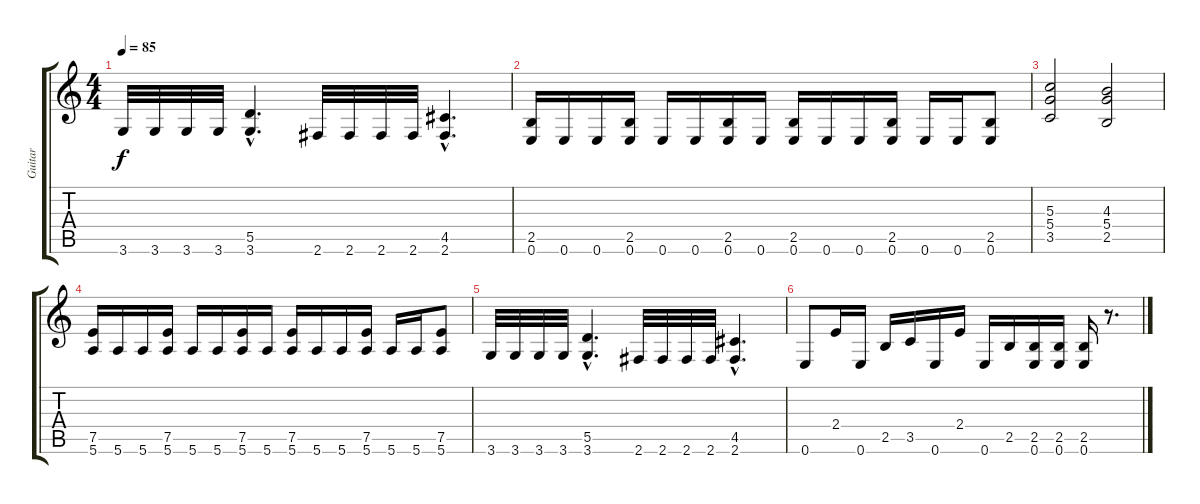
\track ("Guitar" "Guitar") {instrument distortionguitar}
\staff {score tabs}
\tuning (E4 B3 G3 D3 A2 E2) {hide}
\ts (4 4)
\tempo 85
\clef g2
\ks c
3.6.32{dy f} 3.6.32 3.6.32 3.6.32 (5.5{hac} 3.6{hac}).4{d} 2.6.32 2.6.32 2.6.32 2.6.32 (4.5{hac} 2.6{hac}).4{d} |
(2.5 0.6).16 0.6.16 0.6.16 (2.5 0.6).16 0.6.16 0.6.16 (2.5 0.6).16 0.6.16 (2.5 0.6).16 0.6.16 0.6.16 (2.5 0.6).16 0.6.16 0.6.16 (2.5 0.6).8 |
(5.3 5.4 3.5).2 (4.3 5.4 2.5).2 |
(7.5 5.6).16 5.6.16 5.6.16 (7.5 5.6).16 5.6.16 5.6.16 (7.5 5.6).16 5.6.16 (7.5 5.6).16 5.6.16 5.6.16 (7.5 5.6).16 5.6.16 5.6.16 (7.5 5.6).8 |
3.6.32 3.6.32 3.6.32 3.6.32 (5.5{hac} 3.6{hac}).4{d} 2.6.32 2.6.32 2.6.32 2.6.32 (4.5{hac} 2.6{hac}).4{d} |
0.6.8 2.4.16 0.6.16 2.5.16 3.5.16 0.6.16 2.4.16 0.6.16 2.5.16 (2.5 0.6).16 (2.5 0.6).16 (2.5 0.6).16 r.8{d}
